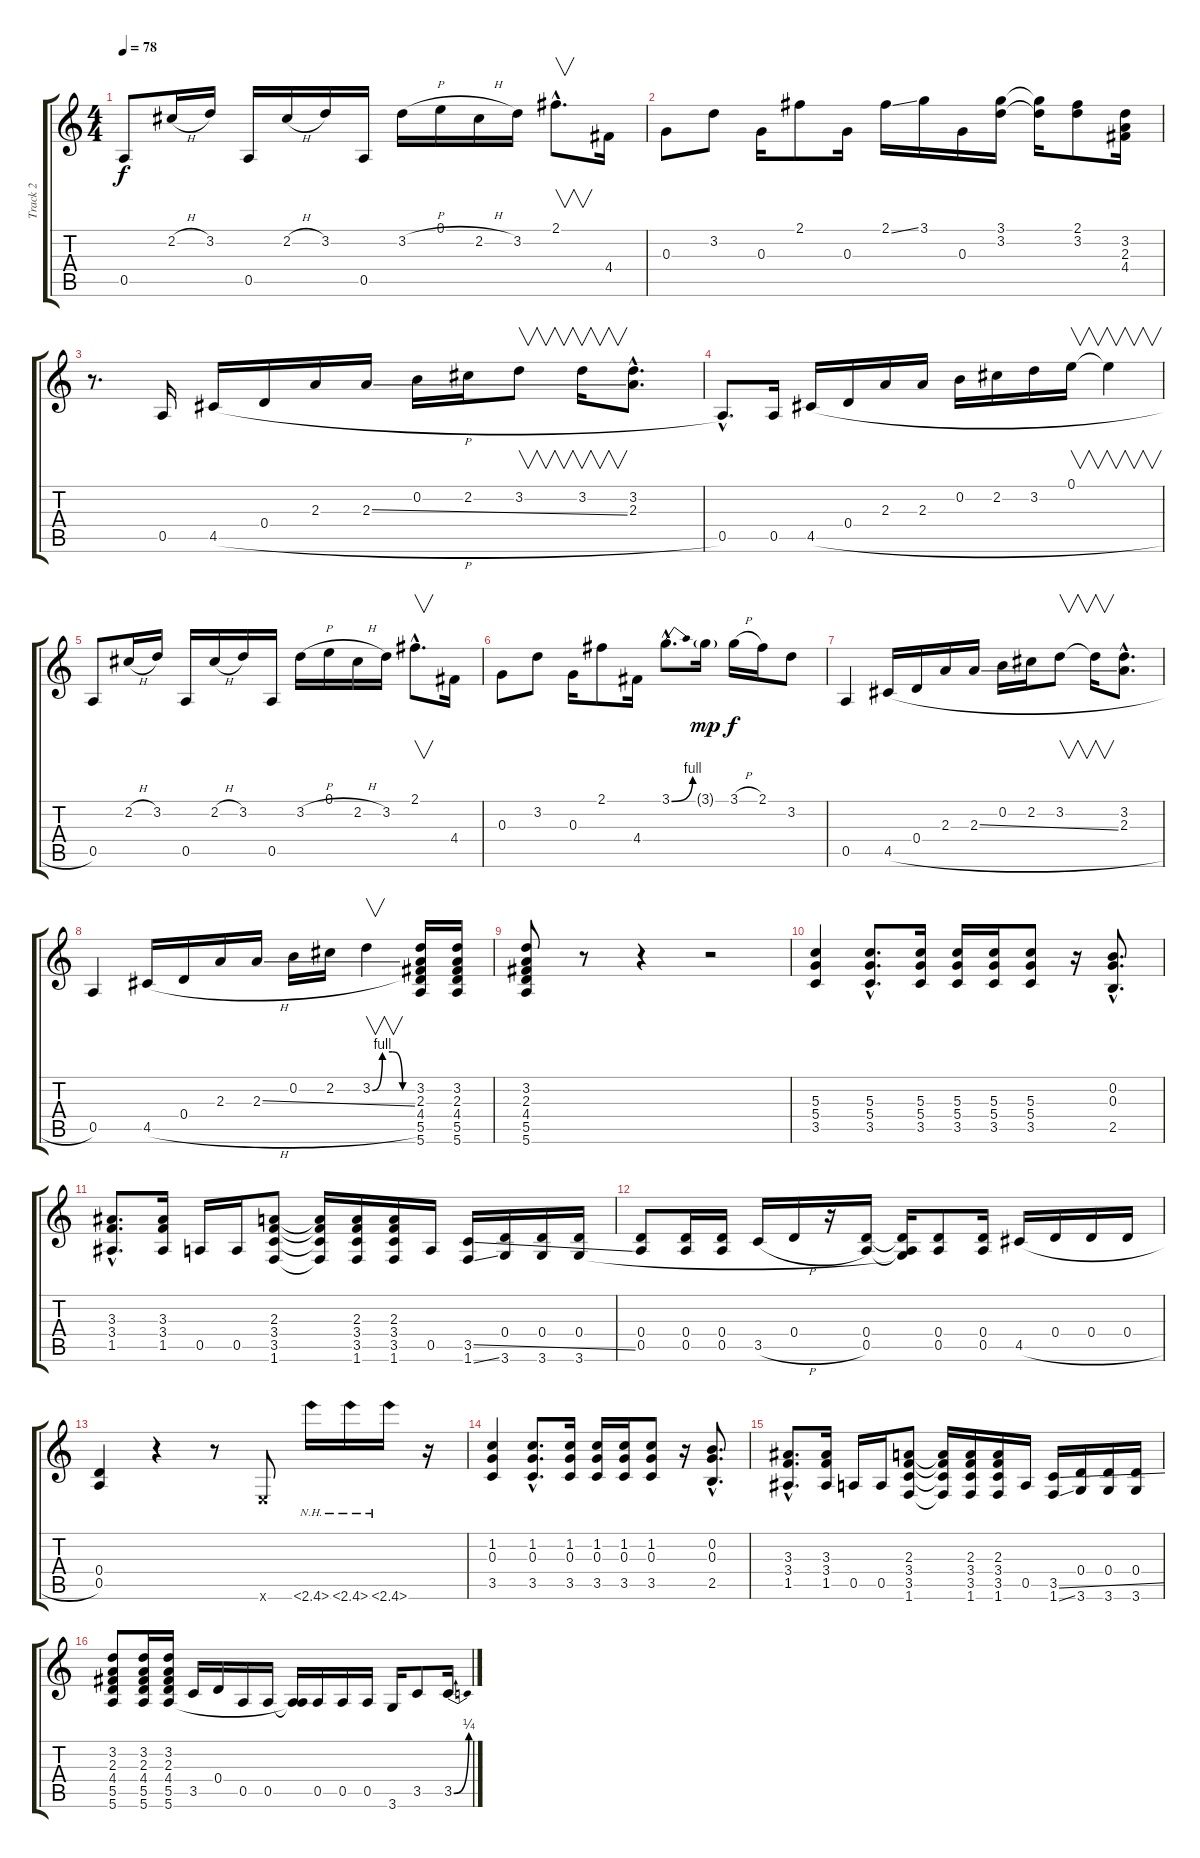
\track ("Track 2" "Track 2") {instrument distortionguitar}
\staff {score tabs}
\tuning (E4 B3 G3 D3 A2 E2) {hide}
\ts (4 4)
\tempo 78
\clef g2
\ks c
0.5.8{dy f} 2.2{h}.16 3.2.16 0.5.16 2.2{h}.16 3.2.16 0.5.16 3.2{h}.16 0.1.16 2.2{h}.16 3.2.16 2.1{hac}.8{v d} 4.4.16 |
0.3.8 3.2.8 0.3.16 2.1.8 0.3.16 2.1{ss}.16 3.1.16 0.3.16 (3.1 3.2).16 (3.1{t} 3.2{t}).16 (2.1 3.2).8 (3.2 2.3 4.4).16 |
r.8{d} 0.5.16 4.5{h}.16 0.4.16 2.3.16 2.3{ss}.16 0.2.16 2.2.16 3.2.8{v} 3.2.16{v} (3.2{hac} 2.3{hac}).8{d} |
0.5{hac}.8{d} 0.5.16 4.5{h}.16 0.4.16 2.3.16 2.3.16 0.2.16 2.2.16 3.2.16 0.1.16{v} 0.1{t}.4{v} |
0.5.8 2.2{h}.16 3.2.16 0.5.16 2.2{h}.16 3.2.16 0.5.16 3.2{h}.16 0.1.16 2.2{h}.16 3.2.16 2.1{hac}.8{v d} 4.4.16 |
0.3.8 3.2.8 0.3.16 2.1.8 4.4.16 3.1{be (bend 0 0 60 4) hac}.8{d} 3.1{g}.16{dy mp} 3.1{h}.16{dy f} 2.1.16 3.2.8 |
0.5.4 4.5{h}.16 0.4.16 2.3.16 2.3{ss}.16 0.2.16 2.2.16 3.2.8{v} 3.2{t}.16{v} (3.2{hac} 2.3{hac}).8{d} |
0.5.4 4.5{h}.16 0.4.16 2.3.16 2.3{ss}.16 0.2.16 2.2.16 3.2{be (custom 0 0 15 4 30 4 45 0 60 0)}.4{v} (3.2 2.3 4.4 5.5 5.6).16 (3.2 2.3 4.4 5.5 5.6).16 |
(3.2 2.3 4.4 5.5 5.6).8 r.8 r.4 r.2 |
(5.3 5.4 3.5).4 (5.3{hac} 5.4{hac} 3.5{hac}).8{d} (5.3 5.4 3.5).16 (5.3 5.4 3.5).16 (5.3 5.4 3.5).16 (5.3 5.4 3.5).8 r.16 (0.2{hac} 0.3{hac} 2.5{hac}).8{d} |
(3.3{hac} 3.4{hac} 1.5{hac}).8{d} (3.3 3.4 1.5).16 0.5.16 0.5.16 (2.3 3.4 3.5 1.6).8 (2.3{t} 3.4{t} 3.5{t} 1.6{t}).16 (2.3 3.4 3.5 1.6).16 (2.3 3.4 3.5 1.6).16 0.5.16 (3.5{ss} 1.6{ss}).16 (0.4 3.6).16 (0.4 3.6).16 (0.4 3.6).16 |
(0.4 0.5).8 (0.4 0.5).16 (0.4 0.5).16 3.5{h}.16 0.4.16 r.16 (0.4 0.5).16 (0.4{t} 0.5{t} 3.6{t}).16 (0.4 0.5).8 (0.4 0.5).16 4.5{h}.16 0.4.16 0.4.16 0.4.16 |
(0.4 0.5).4 r.4 r.8 0.6{x}.8 2.6{nh}.16 2.6{nh}.16 2.6{nh}.16 r.16 |
(1.2 0.3 3.5).4 (1.2{hac} 0.3{hac} 3.5{hac}).8{d} (1.2 0.3 3.5).16 (1.2 0.3 3.5).16 (1.2 0.3 3.5).16 (1.2 0.3 3.5).8 r.16 (0.2{hac} 0.3{hac} 2.5{hac}).8{d} |
(3.3{hac} 3.4{hac} 1.5{hac}).8{d} (3.3 3.4 1.5).16 0.5.16 0.5.16 (2.3 3.4 3.5 1.6).8 (2.3{t} 3.4{t} 3.5{t} 1.6{t}).16 (2.3 3.4 3.5 1.6).16 (2.3 3.4 3.5 1.6).16 0.5.16 (3.5{ss} 1.6{ss}).16 (0.4 3.6).16 (0.4 3.6).16 (0.4 3.6).16 |
(3.2 2.3 4.4 5.5 5.6).8 (3.2 2.3 4.4 5.5 5.6).16 (3.2 2.3 4.4 5.5 5.6).16 3.5.16 0.4.16 0.5.16 0.5.16 (0.5{t} 5.6{t}).16 0.5.16 0.5.16 0.5.16 3.6.16 3.5.8 3.5{be (bend 0 0 60 1)}.16
